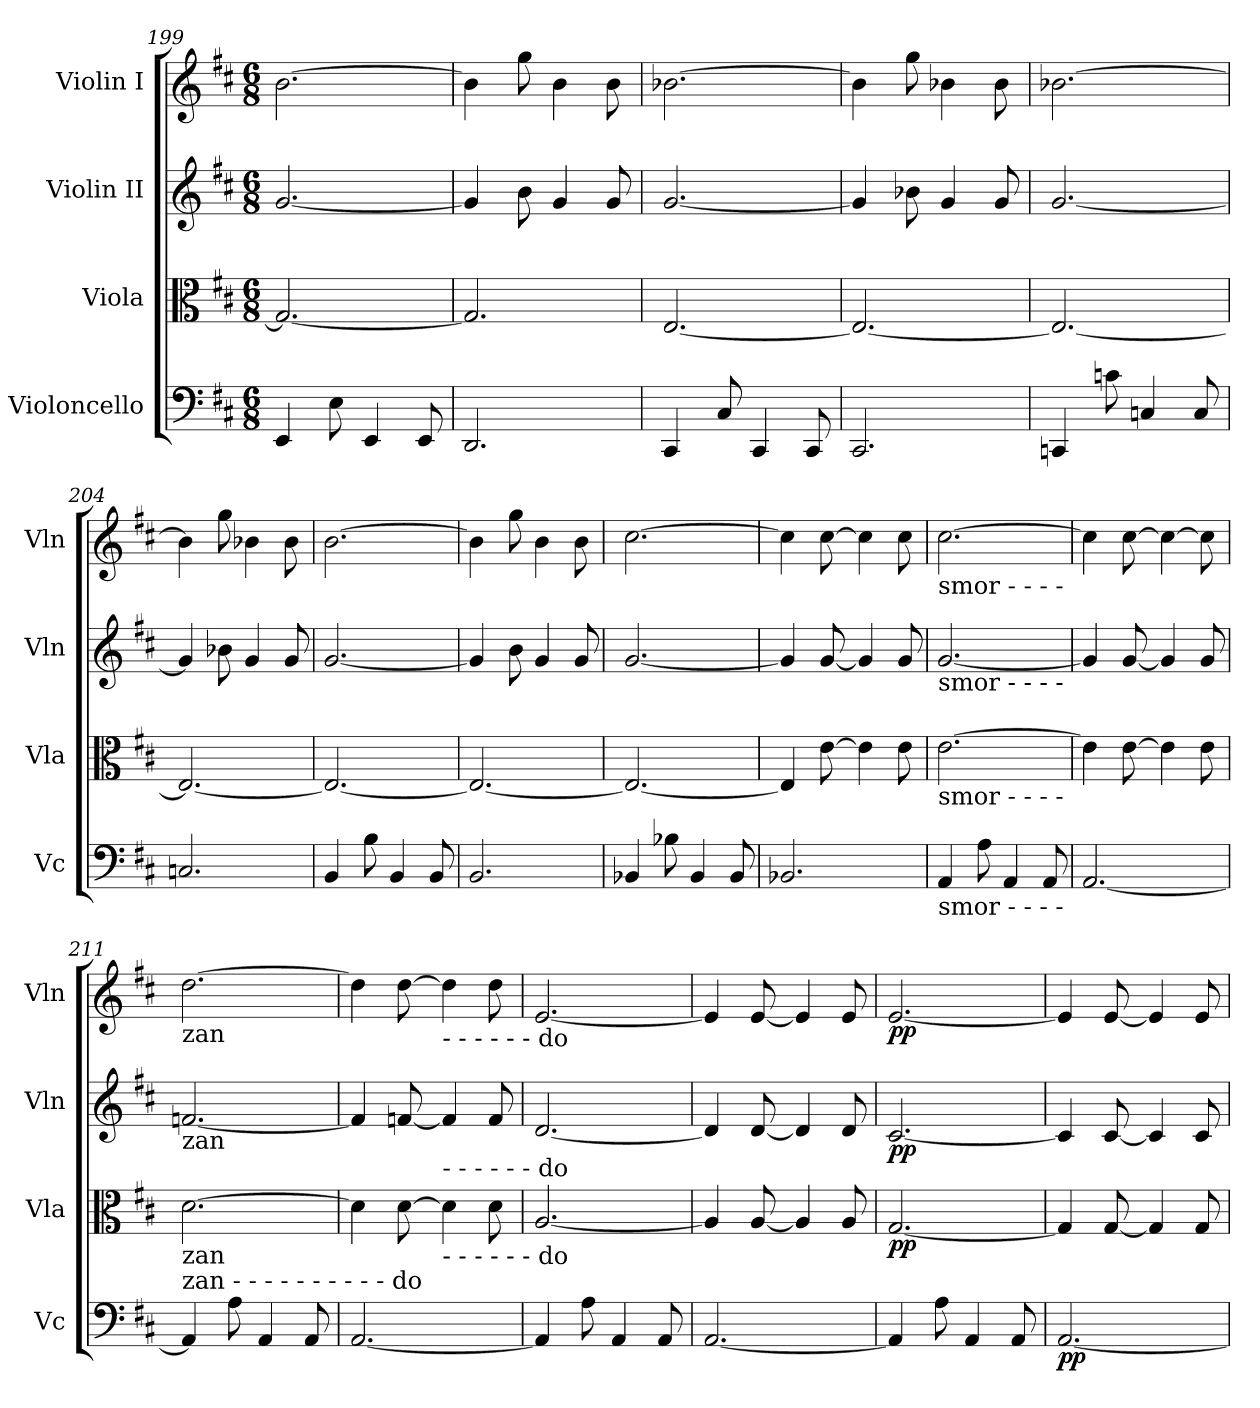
**kern	**dynam	**kern	**dynam	**kern	**dynam	**kern	**dynam
*part4	*part4	*part3	*part3	*part2	*part2	*part1	*part1
*staff4	*staff4	*staff3	*staff3	*staff2	*staff2	*staff1	*staff1
*I"Violoncello	*	*I"Viola	*	*I"Violin II	*	*I"Violin I	*
*I'Vc	*	*I'Vla	*	*I'Vln	*	*I'Vln	*
*clefF4	*	*clefC3	*	*clefG2	*	*clefG2	*
*k[f#c#]	*	*k[f#c#]	*	*k[f#c#]	*	*k[f#c#]	*
*M6/8	*	*M6/8	*	*M6/8	*	*M6/8	*
=199	=199	=199	=199	=199	=199	=199	=199
4EE/	.	2.G/_	.	[2.g/	.	[2.b\	.
8E\	.	.	.	.	.	.	.
4EE/	.	.	.	.	.	.	.
8EE/	.	.	.	.	.	.	.
=200	=200	=200	=200	=200	=200	=200	=200
2.DD/	.	2.G/]	.	4g/]	.	4b\]	.
.	.	.	.	8b\	.	8gg\	.
.	.	.	.	4g/	.	4b\	.
.	.	.	.	8g/	.	8b\	.
=201	=201	=201	=201	=201	=201	=201	=201
4CC#/	.	[2.E/	.	[2.g/	.	[2.b-X\	.
8C#/	.	.	.	.	.	.	.
4CC#/	.	.	.	.	.	.	.
8CC#/	.	.	.	.	.	.	.
=202	=202	=202	=202	=202	=202	=202	=202
2.CC#/	.	2.E/_	.	4g/]	.	4b-\]	.
.	.	.	.	8b-X\	.	8gg\	.
.	.	.	.	4g/	.	4b-X\	.
.	.	.	.	8g/	.	8b-\	.
!!LO:PB:g=z
=203	=203	=203	=203	=203	=203	=203	=203
4CCn/	.	2.E/_	.	[2.g/	.	[2.b-X\	.
8cn\	.	.	.	.	.	.	.
4Cn/	.	.	.	.	.	.	.
8C/	.	.	.	.	.	.	.
=204	=204	=204	=204	=204	=204	=204	=204
2.Cn/	.	2.E/_	.	4g/]	.	4b-\]	.
.	.	.	.	8b-X\	.	8gg\	.
.	.	.	.	4g/	.	4b-X\	.
.	.	.	.	8g/	.	8b-\	.
=205	=205	=205	=205	=205	=205	=205	=205
4BB/	.	2.E/_	.	[2.g/	.	[2.b\	.
8B\	.	.	.	.	.	.	.
4BB/	.	.	.	.	.	.	.
8BB/	.	.	.	.	.	.	.
=206	=206	=206	=206	=206	=206	=206	=206
2.BB/	.	2.E/_	.	4g/]	.	4b\]	.
.	.	.	.	8b\	.	8gg\	.
.	.	.	.	4g/	.	4b\	.
.	.	.	.	8g/	.	8b\	.
=207	=207	=207	=207	=207	=207	=207	=207
4BB-X/	.	2.E/_	.	[2.g/	.	[2.cc#\	.
8B-X\	.	.	.	.	.	.	.
4BB-/	.	.	.	.	.	.	.
8BB-/	.	.	.	.	.	.	.
!!LO:PB:g=z
=208	=208	=208	=208	=208	=208	=208	=208
2.BB-X/	.	4E/]	.	4g/]	.	4cc#\]	.
.	.	[8e\	.	[8g/	.	[8cc#\	.
.	.	4e\]	.	4g/]	.	4cc#\]	.
.	.	8e\	.	8g/	.	8cc#\	.
=209	=209	=209	=209	=209	=209	=209	=209
!	!	!	!	!	!	!LO:TX:b:t=smor    -         -       -         -	!
!	!	!	!	!LO:TX:b:t=smor    -         -       -           -	!	!	!
!	!	!LO:TX:b:t=smor    -         -       -               -	!	!	!	!	!
!LO:TX:b:t=smor    -         -       -               -	!	!	!	!	!	!	!
4AA/	.	[2.e\	.	[2.g/	.	[2.cc#\	.
8A\	.	.	.	.	.	.	.
4AA/	.	.	.	.	.	.	.
8AA/	.	.	.	.	.	.	.
=210	=210	=210	=210	=210	=210	=210	=210
[2.AA/	.	4e\]	.	4g/]	.	4cc#\]	.
.	.	[8e\	.	[8g/	.	[8cc#\	.
.	.	4e\]	.	4g/]	.	4cc#\_	.
.	.	8e\	.	8g/	.	8cc#\]	.
=211	=211	=211	=211	=211	=211	=211	=211
!	!	!	!	!	!	!LO:TX:b:t=zan	!
!	!	!	!	!LO:TX:b:t=zan	!	!	!
!	!	!LO:TX:b:t=zan	!	!	!	!	!
!LO:TX:a:t=zan    -         -                   -            -              -        -        -             -           -          -   do	!	!	!	!	!	!	!
4AA/]	.	[2.d\	.	[2.fn/	.	[2.dd\	.
8A\	.	.	.	.	.	.	.
4AA/	.	.	.	.	.	.	.
8AA/	.	.	.	.	.	.	.
=212	=212	=212	=212	=212	=212	=212	=212
[2.AA/	.	4d\]	.	4f/]	.	4dd\]	.
.	.	[8d\	.	[8fn/	.	[8dd\	.
!	!	!	!	!	!	!LO:TX:b:t=-           -             -        -        -      -      do	!
!	!	!LO:TX:b:t=-           -             -        -        -      -      do	!	!	!	!	!
!	!	!LO:TX:a:t=-           -             -        -        -      -      do	!	!	!	!	!
.	.	4d\]	.	4f/]	.	4dd\]	.
.	.	8d\	.	8f/	.	8dd\	.
!!LO:PB:g=z
=213	=213	=213	=213	=213	=213	=213	=213
4AA/]	.	[2.A/	.	[2.d/	.	[2.e/	.
8A\	.	.	.	.	.	.	.
4AA/	.	.	.	.	.	.	.
8AA/	.	.	.	.	.	.	.
=214	=214	=214	=214	=214	=214	=214	=214
[2.AA/	.	4A/]	.	4d/]	.	4e/]	.
.	.	[8A/	.	[8d/	.	[8e/	.
.	.	4A/]	.	4d/]	.	4e/]	.
.	.	8A/	.	8d/	.	8e/	.
=215	=215	=215	=215	=215	=215	=215	=215
!	!	!	!LO:DY:b	!	!LO:DY:b	!	!LO:DY:b
4AA/]	.	[2.G/	pp	[2.c#/	pp	[2.e/	pp
8A\	.	.	.	.	.	.	.
4AA/	.	.	.	.	.	.	.
8AA/	.	.	.	.	.	.	.
=216	=216	=216	=216	=216	=216	=216	=216
!	!LO:DY:b	!	!	!	!	!	!
[2.AA/	pp	4G/]	.	4c#/]	.	4e/]	.
.	.	[8G/	.	[8c#/	.	[8e/	.
.	.	4G/]	.	4c#/]	.	4e/]	.
.	.	8G/	.	8c#/	.	8e/	.
=	=	=	=	=	=	=	=
*-	*-	*-	*-	*-	*-	*-	*-
